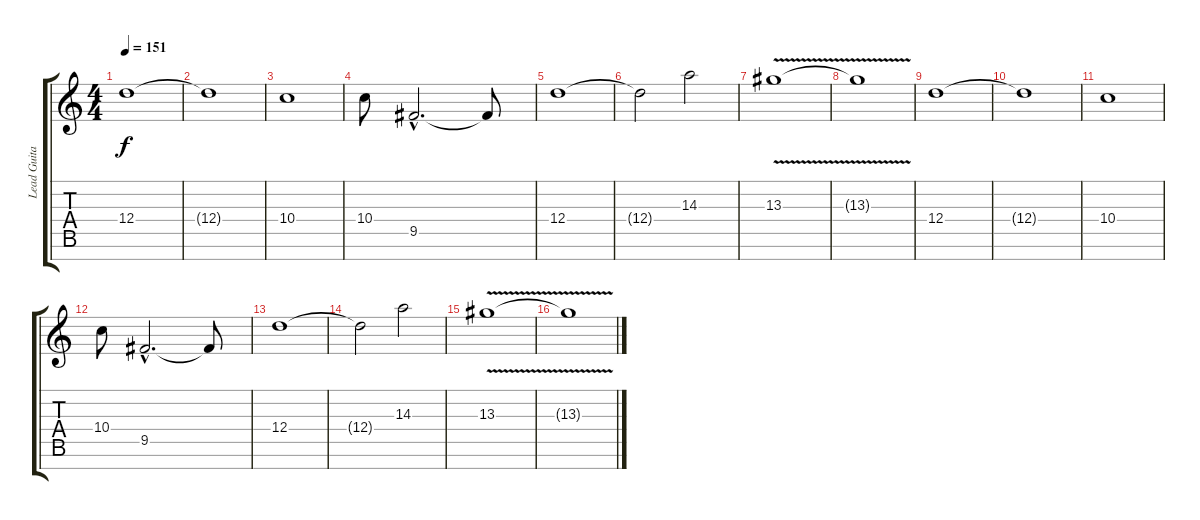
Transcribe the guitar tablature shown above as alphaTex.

\track ("Lead Guitar" "Lead Guita") {instrument distortionguitar}
\staff {score tabs}
\tuning (E4 B3 G3 D3 A2 E2 B1) {hide}
\ts (4 4)
\tempo 151
\clef g2
\ks c
12.4.1{dy f} |
12.4{t}.1 |
10.4.1 |
10.4.8 9.5{hac}.2{d} 9.5{t}.8 |
12.4.1 |
12.4{t}.2 14.3.2 |
13.3{v}.1 |
13.3{t}.1 |
12.4.1 |
12.4{t}.1 |
10.4.1 |
10.4.8 9.5{hac}.2{d} 9.5{t}.8 |
12.4.1 |
12.4{t}.2 14.3.2 |
13.3{v}.1 |
13.3{t}.1
